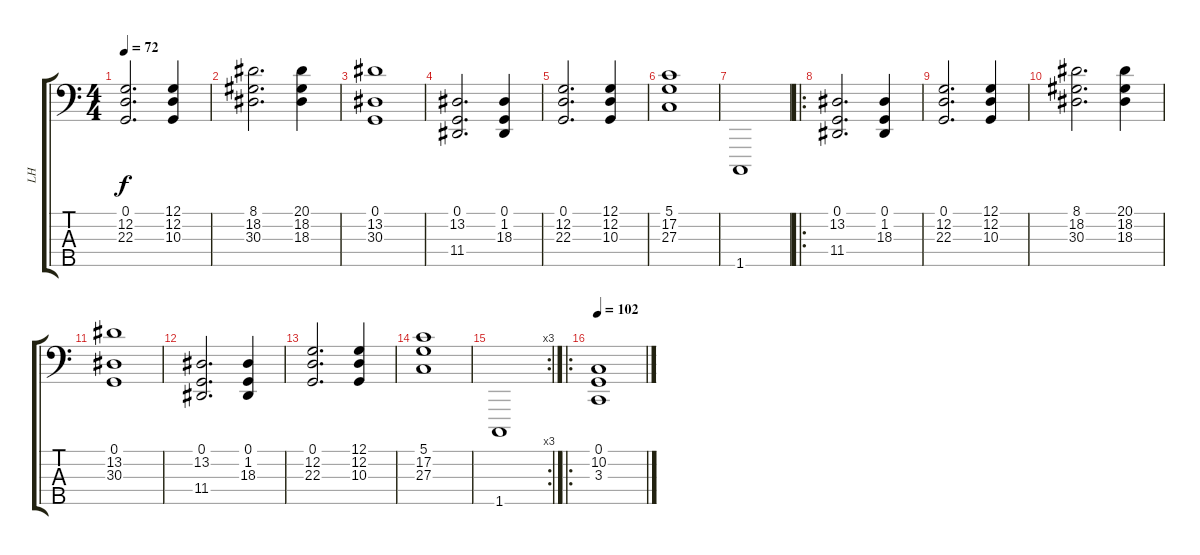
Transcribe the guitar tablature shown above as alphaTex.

\track ("LH" "LH") {instrument electricgrandpiano}
\staff {score tabs}
\tuning (G2 D2 A1 E1 B0) {hide}
\ts (4 4)
\tempo 72
\clef f4
\ks c
(0.1 12.2 22.3).2{d dy f} (12.1 12.2 10.3).4 |
(8.1 18.2 30.3).2{d} (20.1 18.2 18.3).4 |
(0.1 13.2 30.3).1 |
(0.1 13.2 11.4).2{d} (0.1 1.2 18.3).4 |
(0.1 12.2 22.3).2{d} (12.1 12.2 10.3).4 |
(5.1 17.2 27.3).1 |
1.5.1 |
\ro
(0.1 13.2 11.4).2{d} (0.1 1.2 18.3).4 |
(0.1 12.2 22.3).2{d} (12.1 12.2 10.3).4 |
(8.1 18.2 30.3).2{d} (20.1 18.2 18.3).4 |
(0.1 13.2 30.3).1 |
(0.1 13.2 11.4).2{d} (0.1 1.2 18.3).4 |
(0.1 12.2 22.3).2{d} (12.1 12.2 10.3).4 |
(5.1 17.2 27.3).1 |
\rc 3
1.5.1 |
\ro
\tempo 102
(0.1 10.2 3.3).1
